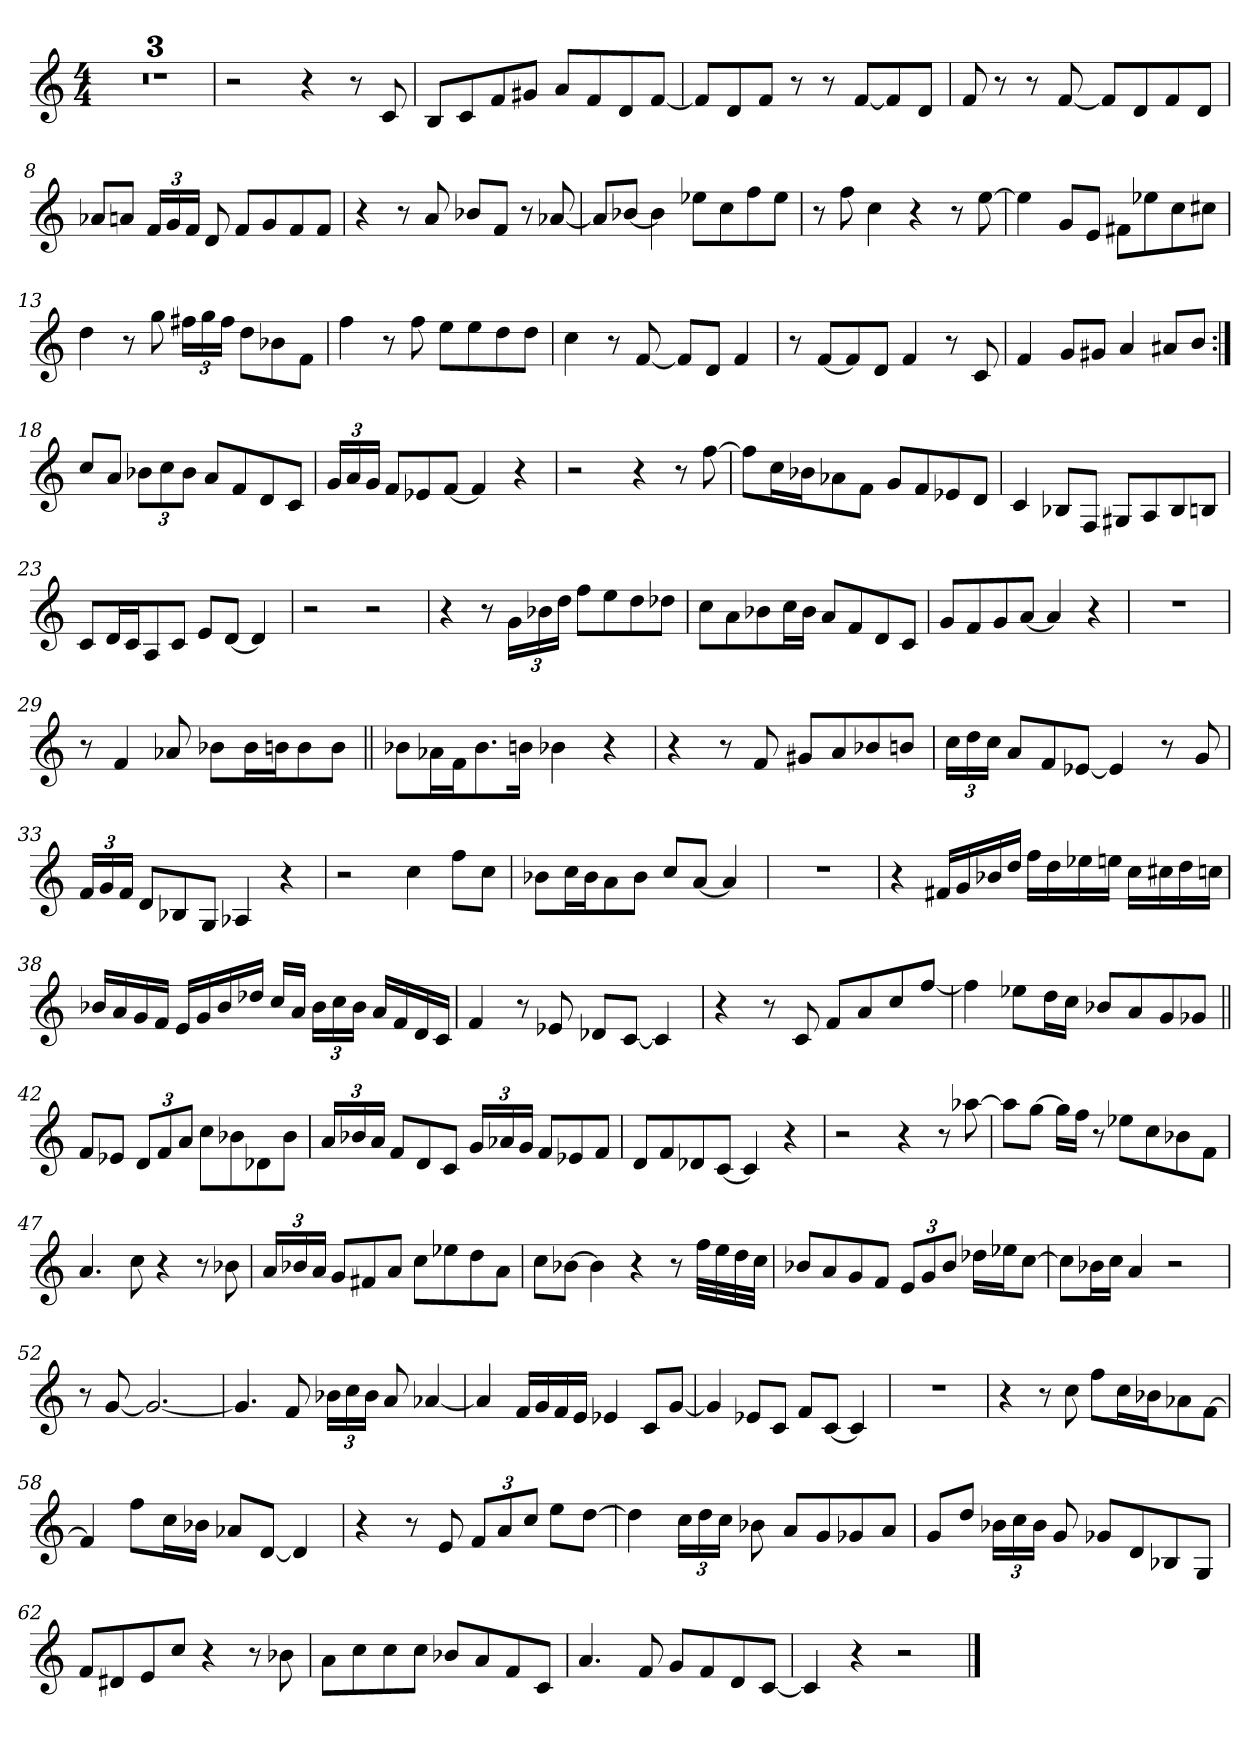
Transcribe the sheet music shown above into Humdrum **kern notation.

**kern
*part1
*staff1
*clefG2
*k[]
*M4/4
=1
1r
=2
1r
=3
1r
=4
2r
4r
8r
8c/
=5
8B/L
8c/
8f/
8g#X/J
8a/L
8f/
8d/
[8f/J
=6
8f/L]
8d/
8f/J
8r
8r
[8f/L
8f/]
8d/J
=7
8f/
8r
8r
[8f/
8f/L]
8d/
8f/
8d/J
=8
8a-X/L
8an/J
24f/LL
24g/
24f/JJ
8d/
8f/L
8g/
8f/
8f/J
=9
4r
8r
8a/
8b-X/L
8f/J
8r
[8a-X/
=10
8a-/L]
[8b-X/J
4b-\]
8ee-X\L
8cc\
8ff\
8ee-\J
=11
8r
8ff\
4cc\
4r
8r
[8ee\
=12
4ee\]
8g/L
8e/J
8f#X\L
8ee-X\
8cc\
8cc#X\J
=13
4dd\
8r
8gg\
24ff#X\LL
24gg\
24ff#\JJ
8dd\L
8b-X\
8f\J
=14
4ff\
8r
8ff\
8ee\L
8ee\
8dd\
8dd\J
=15
4cc\
8r
[8f/
8f/L]
8d/J
4f/
=16
8r
[8f/L
8f/]
8d/J
4f/
8r
8c/
=17
4f/
8g/L
8g#X/J
4a/
8a#X/L
8b/J
=18:|!
8cc/L
8a/J
12b-X\L
12cc\
12b-\J
8a/L
8f/
8d/
8c/J
=19
24g/LL
24a/
24g/JJ
8f/L
8e-X/
[8f/J
4f/]
4r
=20
2r
4r
8r
[8ff\
=21
8ff\L]
16cc\L
16b-X\J
8a-X\
8f\J
8g/L
8f/
8e-X/
8d/J
=22
4c/
8B-X/L
8F/J
8G#X/L
8A/
8B-/
8Bn/J
=23
8c/L
16d/L
16c/J
8A/
8c/J
8e/L
[8d/J
4d/]
=24
2r
2r
=25
4r
8r
24g\LL
24b-X\
24dd\JJ
8ff\L
8ee\
8dd\
8dd-X\J
=26
8cc\L
8a\
8b-X\
16cc\L
16b-\JJ
8a/L
8f/
8d/
8c/J
=27
8g/L
8f/
8g/
[8a/J
4a/]
4r
=28
1r
=29
8r
4f/
8a-X/
8b-X\L
16b-\L
16bn\J
8b\
8b\J
=30||
8b-X\L
16a-X\L
16f\J
8.b-\
16bn\Jk
4b-X\
4r
=31
4r
8r
8f/
8g#X/L
8a/
8b-X/
8bn/J
=32
24cc\LL
24dd\
24cc\JJ
8a/L
8f/
[8e-X/J
4e-/]
8r
8g/
=33
24f/LL
24g/
24f/JJ
8d/L
8B-X/
8G/J
4A-X/
4r
=34
2r
4cc\
8ff\L
8cc\J
=35
8b-X\L
16cc\L
16b-\J
8a\
8b-\J
8cc/L
[8a/J
4a/]
=36
1r
=37
4r
16f#X/LL
16g/
16b-X/
16dd/JJ
16ff\LL
16dd\
16ee-X\
16een\JJ
16cc\LL
16cc#X\
16dd\
16ccn\JJ
=38
16b-X/LL
16a/
16g/
16f/JJ
16e/LL
16g/
16b-/
16dd-X/JJ
16cc/LL
16a/JJ
24b-\LL
24cc\
24b-\JJ
16a/LL
16f/
16d/
16c/JJ
=39
4f/
8r
8e-X/
8d-X/L
[8c/J
4c/]
=40
4r
8r
8c/
8f/L
8a/
8cc/
[8ff/J
=41
4ff\]
8ee-X\L
16dd\L
16cc\JJ
8b-X/L
8a/
8g/
8g-X/J
=42||
8f/L
8e-X/J
12d/L
12f/
12a/J
8cc\L
8b-X\
8d-X\
8b-\J
=43
24a/LL
24b-X/
24a/JJ
8f/L
8d/
8c/J
24g/LL
24a-X/
24g/JJ
8f/L
8e-X/
8f/J
=44
8d/L
8f/
8d-X/
[8c/J
4c/]
4r
=45
2r
4r
8r
[8aa-X\
=46
8aa-\L]
[8gg\J
16gg\LL]
16ff\JJ
8r
8ee-X\L
8cc\
8b-X\
8f\J
=47
4.a/
8cc\
4r
8r
8b-X\
=48
24a/LL
24b-X/
24a/JJ
8g/L
8f#X/
8a/J
8cc\L
8ee-X\
8dd\
8a\J
=49
8cc\L
[8b-X\J
4b-\]
4r
8r
32ff\LLL
32ee\
32dd\
32cc\JJJ
=50
8b-X/L
8a/
8g/
8f/J
12e/L
12g/
12b-/J
16dd-X\LL
16ee-X\J
[8cc\J
=51
8cc\L]
16b-X\L
16cc\JJ
4a/
2r
=52
8r
[8g/
2.g/_
=53
4.g/]
8f/
24b-X\LL
24cc\
24b-\JJ
8a/
[4a-X/
=54
4a-/]
16f/LL
16g/
16f/
16e/JJ
4e-X/
8c/L
[8g/J
=55
4g/]
8e-X/L
8c/J
8f/L
[8c/J
4c/]
=56
1r
=57
4r
8r
8cc\
8ff\L
16cc\L
16b-X\J
8a-X\
[8f\J
=58
4f/]
8ff\L
16cc\L
16b-X\JJ
8a-X/L
[8d/J
4d/]
=59
4r
8r
8e/
12f/L
12a/
12cc/J
8ee\L
[8dd\J
=60
4dd\]
24cc\LL
24dd\
24cc\JJ
8b-X\
8a/L
8g/
8g-X/
8a/J
=61
8g/L
8dd/J
24b-X\LL
24cc\
24b-\JJ
8g/
8g-X/L
8d/
8B-X/
8G/J
=62
8f/L
8d#X/
8e/
8cc/J
4r
8r
8b-X\
=63
8a\L
8cc\
8cc\
8cc\J
8b-X/L
8a/
8f/
8c/J
=64
4.a/
8f/
8g/L
8f/
8d/
[8c/J
=65
4c/]
4r
2r
==
*-
